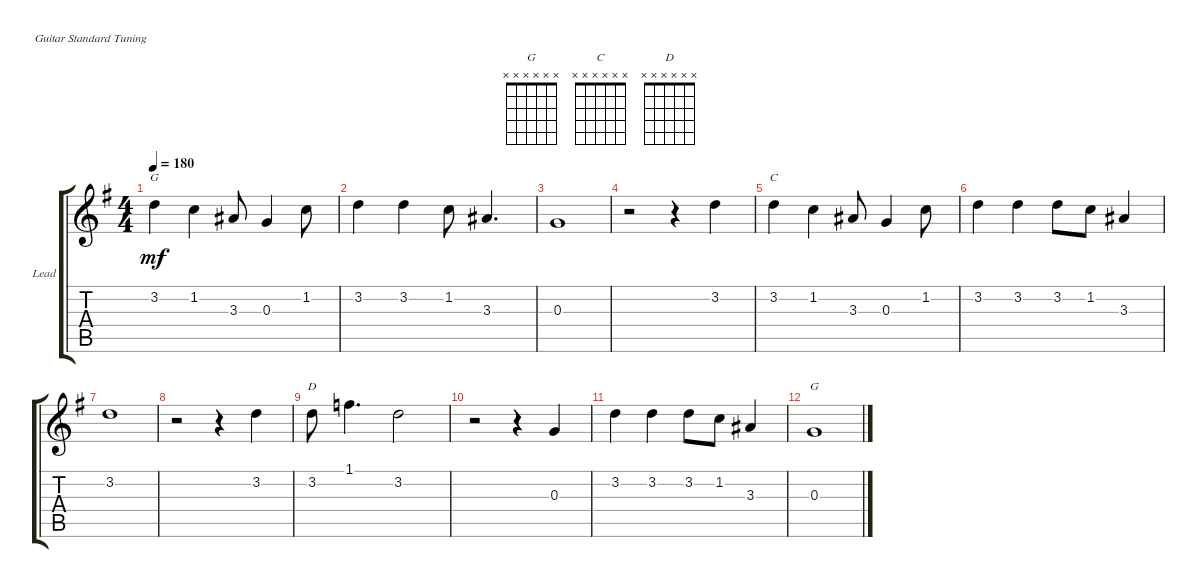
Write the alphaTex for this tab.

\defaultSystemsLayout 4
\bracketExtendMode groupsimilarinstruments
\firstSystemTrackNameOrientation horizontal
\otherSystemsTrackNameOrientation horizontal
\track ("Lead" "Lead") {instrument acousticguitarsteel}
\staff {score tabs}
\tuning (E4 B3 G3 D3 A2 E2)
\chord ("G" x x x x x x)
\chord ("C" x x x x x x)
\chord ("D" x x x x x x)
\ts (4 4)
\tempo 180
\clef g2
\ks g
3.2.4{ch "G" dy mf instrument acousticguitarsteel} 1.2.4 3.3.8 0.3.4 1.2.8 |
3.2.4 3.2.4 1.2.8 3.3.4{d} |
0.3.1 |
r.2 r.4 3.2.4 |
3.2.4{ch "C"} 1.2.4 3.3.8 0.3.4 1.2.8 |
3.2.4 3.2.4 3.2.8 1.2.8 3.3.4 |
3.2.1 |
r.2 r.4 3.2.4 |
3.2.8{ch "D"} 1.1.4{d} 3.2.2 |
r.2 r.4 0.3.4 |
3.2.4 3.2.4 3.2.8 1.2.8 3.3.4 |
0.3.1{ch "G"}
